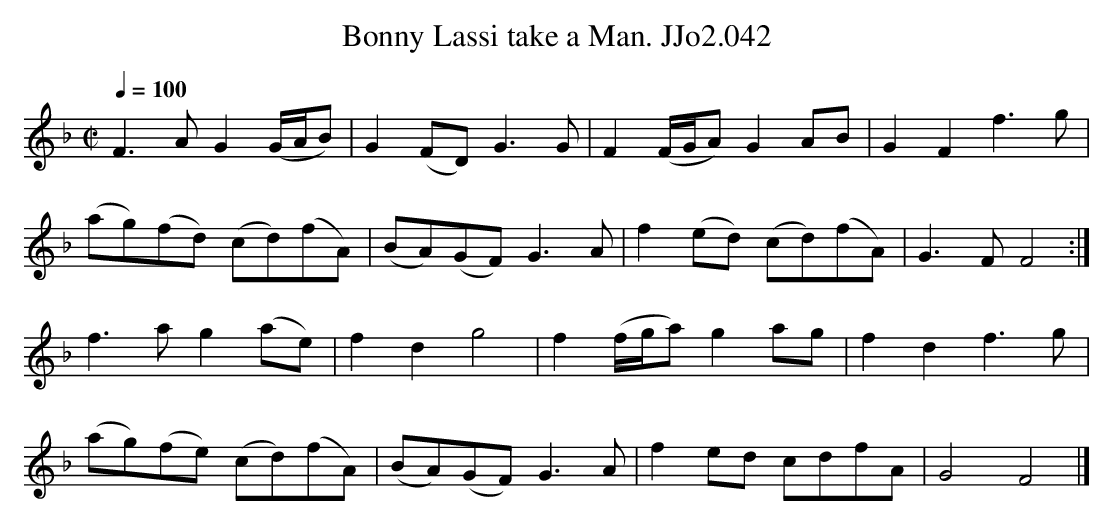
X:1
T:Bonny Lassi take a Man. JJo2.042
M:C|
L:1/8
Q:1/4=100
K:F
F3AG2(G/A/B)|G2(FD)G3G|F2(F/G/A)G2AB|G2F2f3g|
(ag)(fd) (cd)(fA)|(BA)(GF)G3A|f2(ed) (cd)(fA)|G3FF4:|
f3ag2(ae)|f2d2g4|f2(f/g/a)g2ag|f2d2f3g|
(ag)(fe) (cd)(fA)|(BA)(GF)G3A|f2ed cdfA|G4F4|]
